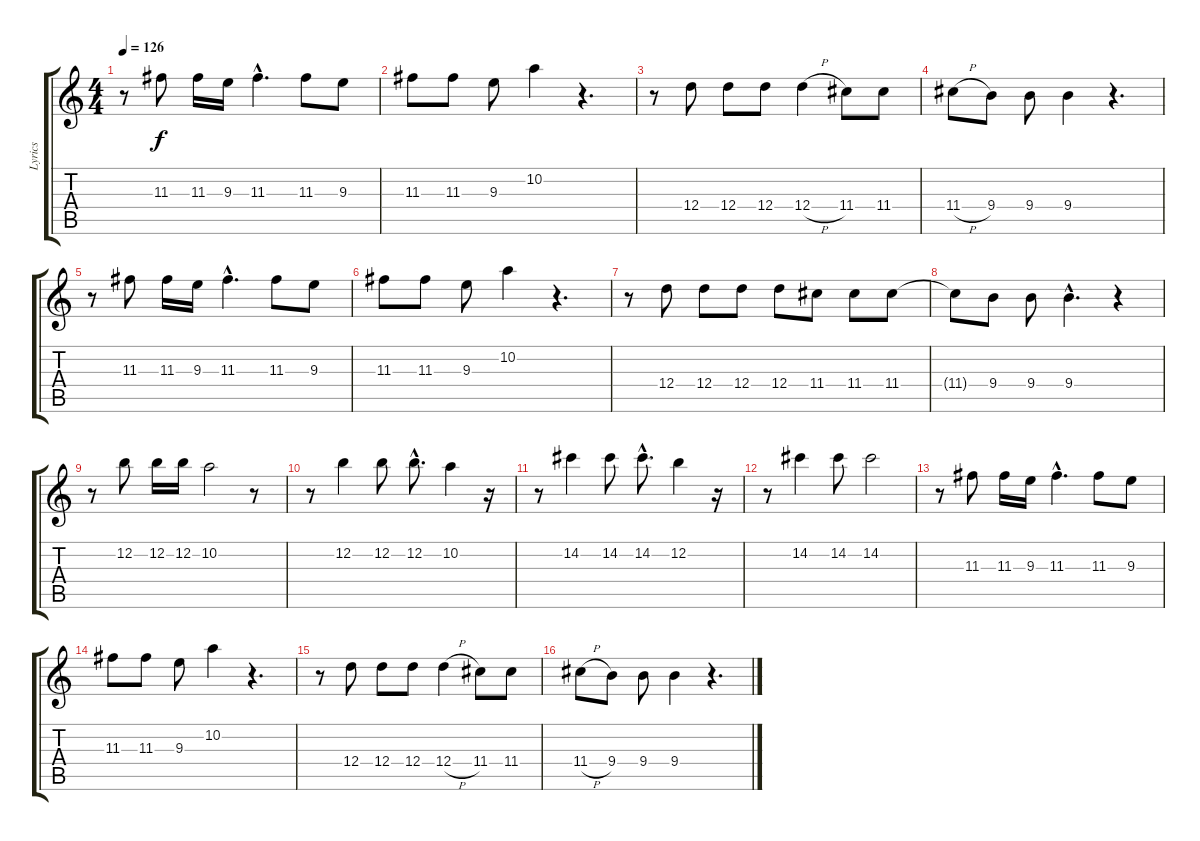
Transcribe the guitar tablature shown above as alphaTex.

\track ("Lyrics" "Lyrics") {instrument overdrivenguitar}
\staff {score tabs}
\tuning (E4 B3 G3 D3 A2 E2) {hide}
\ts (4 4)
\tempo 126
\clef g2
\ks c
r.8{dy f} 11.3.8 11.3.16 9.3.16 11.3{hac}.4{d} 11.3.8 9.3.8 |
11.3.8 11.3.8 9.3.8 10.2.4 r.4{d} |
r.8 12.4.8 12.4.8 12.4.8 12.4{h}.4 11.4.8 11.4.8 |
11.4{h}.8 9.4.8 9.4.8 9.4.4 r.4{d} |
r.8 11.3.8 11.3.16 9.3.16 11.3{hac}.4{d} 11.3.8 9.3.8 |
11.3.8 11.3.8 9.3.8 10.2.4 r.4{d} |
r.8 12.4.8 12.4.8 12.4.8 12.4.8 11.4.8 11.4.8 11.4.8 |
11.4{t}.8 9.4.8 9.4.8 9.4{hac}.4{d} r.4 |
r.8 12.2.8 12.2.16 12.2.16 10.2.2 r.8 |
r.8 12.2.4 12.2.8 12.2{hac}.8{d} 10.2.4 r.16 |
r.8 14.2.4 14.2.8 14.2{hac}.8{d} 12.2.4 r.16 |
r.8 14.2.4 14.2.8 14.2.2 |
r.8 11.3.8 11.3.16 9.3.16 11.3{hac}.4{d} 11.3.8 9.3.8 |
11.3.8 11.3.8 9.3.8 10.2.4 r.4{d} |
r.8 12.4.8 12.4.8 12.4.8 12.4{h}.4 11.4.8 11.4.8 |
11.4{h}.8 9.4.8 9.4.8 9.4.4 r.4{d}
